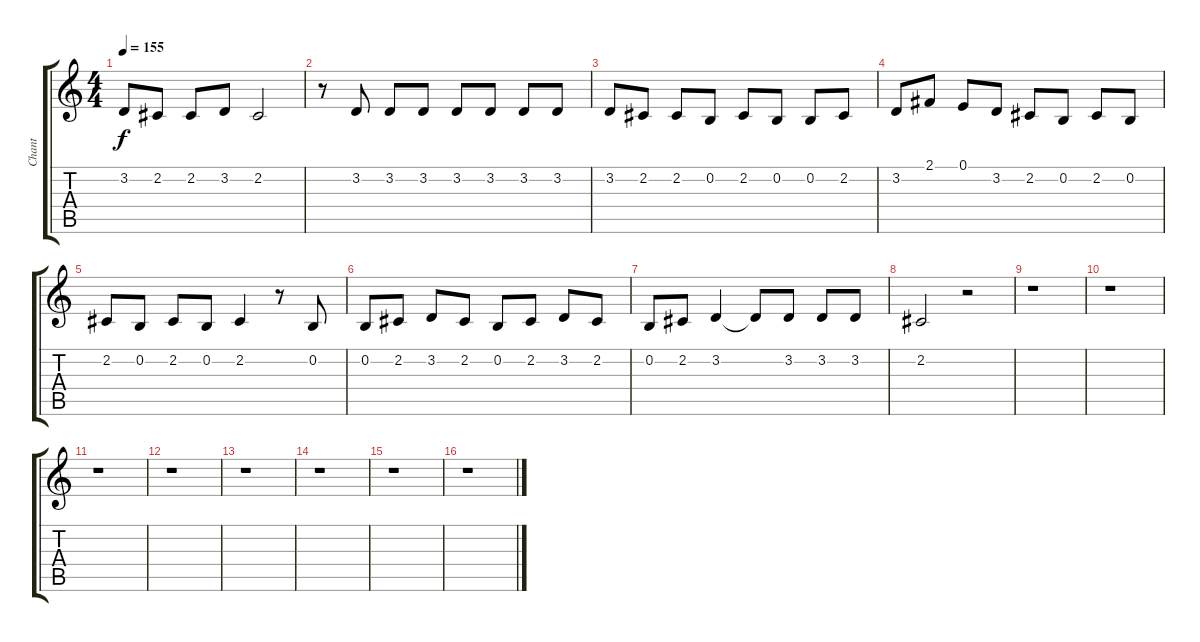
\track ("Chant" "Chant") {instrument reedorgan}
\staff {score tabs}
\tuning (E4 B3 G3 D3 A2 E2) {hide}
\ts (4 4)
\tempo 155
\clef g2
\ks c
3.2.8{dy f} 2.2.8 2.2.8 3.2.8 2.2.2 |
r.8 3.2.8 3.2.8 3.2.8 3.2.8 3.2.8 3.2.8 3.2.8 |
3.2.8 2.2.8 2.2.8 0.2.8 2.2.8 0.2.8 0.2.8 2.2.8 |
3.2.8 2.1.8 0.1.8 3.2.8 2.2.8 0.2.8 2.2.8 0.2.8 |
2.2.8 0.2.8 2.2.8 0.2.8 2.2.4 r.8 0.2.8 |
0.2.8 2.2.8 3.2.8 2.2.8 0.2.8 2.2.8 3.2.8 2.2.8 |
0.2.8 2.2.8 3.2.4 3.2{t}.8 3.2.8 3.2.8 3.2.8 |
2.2.2 r.2 |
r.1 |
r.1 |
r.1 |
r.1 |
r.1 |
r.1 |
r.1 |
r.1
